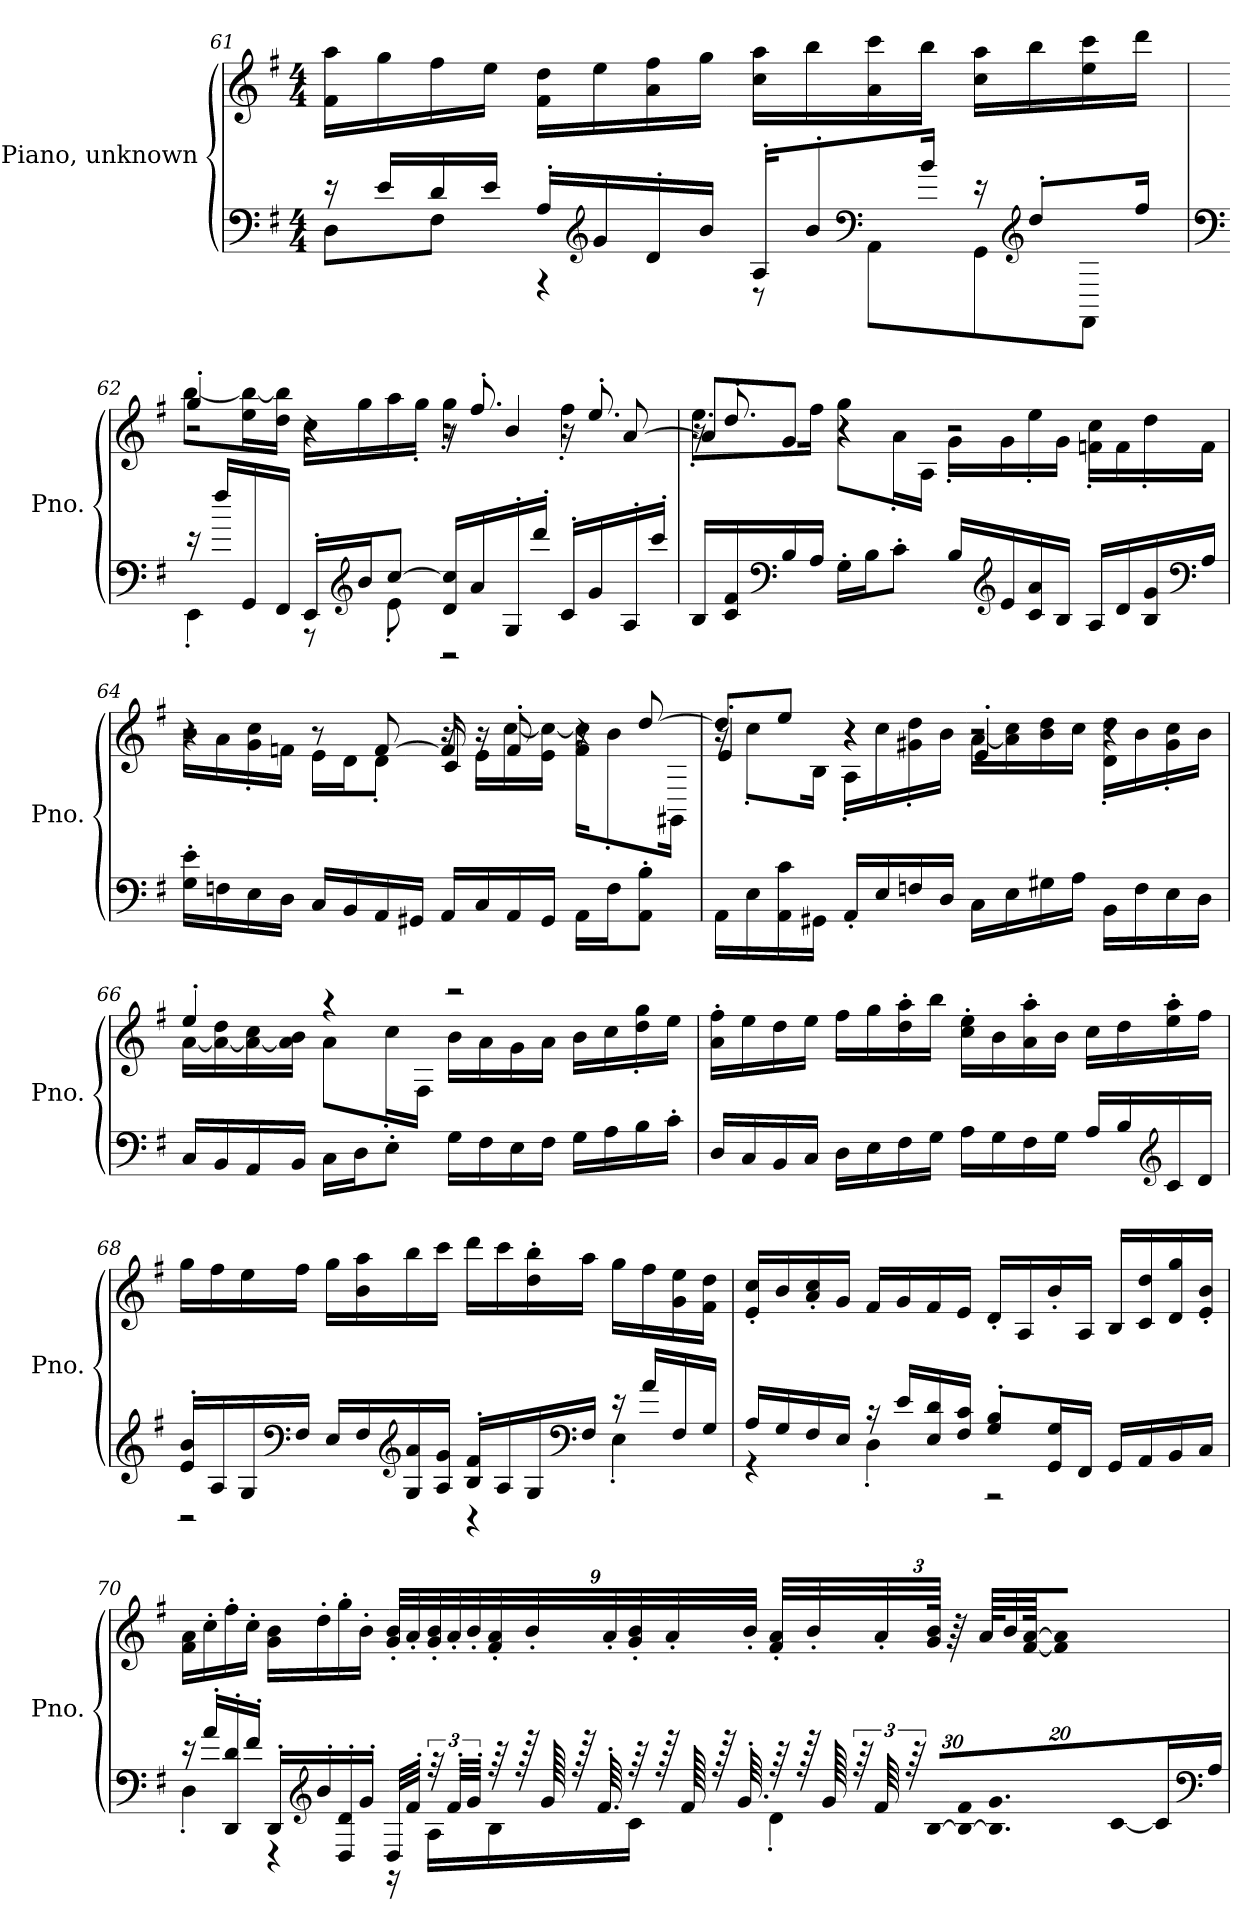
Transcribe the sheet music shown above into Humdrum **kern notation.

**kern	**kern
*part1	*part1
*staff2	*staff1
*I"Piano, unknown	*
*I'Pno.	*
!!LO:LB:g=z
*clefF4	*clefG2
*k[f#]	*k[f#]
*M4/4	*M4/4
=61	=61
*^	*
16r	8D\L	16f#\ 16aa\LL
16e/LL	.	16gg\
16d/	8F#\J	16ff#\
16e/JJ	.	16ee\JJ
16A'/LL	4r	16f#\ 16dd\LL
*clefG2	*	*
16g/	.	16ee\
16d'/	.	16a\ 16ff#\
16b/JJ	.	16gg\JJ
16A'/KL	8r	16cc\ 16aa\LL
8b'/	.	16bb\
*clefF4	*	*
.	8AA\L	16a\ 16ccc\
16b/Jk	.	16bb\JJ
16r	8GG\	16cc\ 16aa\LL
*clefG2	*	*
8dd'/L	.	16bb\
.	8FF#\J	16ee\ 16ccc\
16ff#/Jk	.	16ddd\JJ
=62	=62	=62
*clefF4	*	*
*	*	*^
*	*	*	*^
16r	4EE'\	4gg'/	[8bb\L	2r
16ff#/LL	.	.	.	.
16GG/	.	.	16ee\ 16bb\_L	.
16FF#/JJ	.	.	16dd\ 16bb\]JJ	.
16EE'/LL	8r	4r	16cc\LL	.
*clefG2	*	*	*	*
16b/J	.	.	16gg\	.
[8cc/J	8e'\	.	16aa\	.
.	.	.	16gg'\JJ	.
16d/ 16cc/]LL	2r	16r	4gg'\	8r
16a/	.	8.ff#'/	.	.
16G'/	.	.	.	4b/
16ddd'/JJ	.	.	.	.
16c'/LL	.	16r	4ff#'\	.
16g/	.	8.ee'/	.	.
16A'/	.	.	.	[8a/
16ccc'/JJ	.	.	.	.
*v	*v	*	*	*
!!LO:LB:g=z	!!	!!
=63	=63	=63	=63
16B/LL	16r	8.ee'\L	8a/L]
16c/ 16f#/	8.dd'/	.	.
*clefF4	*	*	*
16B/	.	.	8g/J
16A/JJ	.	16ff#\Jk	.
16G'\LL	4r	8gg\L	4r
16B\J	.	.	.
8c'\J	.	16a'\L	.
.	.	16A\JJ	.
16B/LL	2r	16g'\LL	2r
*clefG2	*	*	*
16e/	.	16g\	.
16c/ 16a/	.	16ee'\	.
16B/JJ	.	16g\JJ	.
16A/LL	.	16fn\' 16cc\'LL	.
16d/	.	16f\	.
16B/ 16g/	.	16dd'\	.
*clefF4	*	*	*
16A/JJ	.	16f\JJ	.
=64	=64	=64	=64
16G\' 16e\'LL	4r	16b\LL	2r
16Fn\	.	16a\	.
16E\	.	16g\' 16cc\'	.
16D\JJ	.	16fn\JJ	.
16C/LL	8r	16e\LL	.
16BB/	.	16d\J	.
16AA/	[8f/	8d'\J	.
16GG#X/JJ	.	.	.
16AA/LL	16f/]	16r	4c'/
16C/	16r	16e\LL	.
16AA/	8f'/	[16cc\	.
16GG#/JJ	.	16e\ 16cc\_JJ	.
16AA\LL	8r	16f\ 16cc\]KL	4r
16F\J	.	8b'\	.
8AA\' 8B\'J	[8dd/	.	.
.	.	16GG#X\Jk	.
!!LO:LB:g=z	!!	!!
=65	=65	=65	=65
16AA\LL	8dd/L]	16r	4e'/
16E\	.	8cc'\L	.
16AA\ 16c\	8ee/J	.	.
16GG#X\JJ	.	16B\Jk	.
16AA'/LL	4r	16A'\LL	4r
16E/	.	16cc\	.
16Fn/	.	16g#X\' 16dd\'	.
16D/JJ	.	16b\JJ	.
16C\LL	2r	[16a\LL	4e'/
16E\	.	16a\] 16cc\	.
16G#X\	.	16b\ 16dd\	.
16A\JJ	.	16cc\JJ	.
16BB\LL	.	16d\' 16dd\'LL	4r
16F\	.	16b\	.
16E\	.	16g#\' 16cc\'	.
16D\JJ	.	16b\JJ	.
*	*	*v	*v
=66	=66	=66
16C/LL	4ee'/	[16a\LL
16BB/	.	16a\_ 16dd\
16AA/	.	16a\_ 16cc\
16BB/JJ	.	16a\] 16b\JJ
16C\LL	4r	8a\L
16D\J	.	.
8E'\J	.	16cc'\L
.	.	16F#\JJ
16G\LL	2r	16b\LL
16F#\	.	16a\
16E\	.	16g\
16F#\JJ	.	16a\JJ
16G\LL	.	16b\LL
16A\	.	16cc\
16B\	.	16dd\' 16gg\'
16c'\JJ	.	16ee\JJ
*	*v	*v
!!LO:LB:g=z
=67	=67
16D/LL	16a\' 16ff#\'LL
16C/	16ee\
16BB/	16dd\
16C/JJ	16ee\JJ
16D\LL	16ff#\LL
16E\	16gg\
16F#\	16dd\' 16aa\'
16G\JJ	16bb\JJ
16A\LL	16cc\' 16ee\'LL
16G\	16b\
16F#\	16a\' 16aa\'
16G\JJ	16b\JJ
16A/LL	16cc\LL
16B/	16dd\
*clefG2	*
16c/	16ee\' 16aa\'
16d/JJ	16ff#\JJ
=68	=68
*^	*
16e/' 16b/'LL	2r	16gg\LL
16A/	.	16ff#\
16G/	.	16ee\
*clefF4	*	*
16F#/JJ	.	16ff#\JJ
16E/LL	.	16gg\LL
16F#/	.	16b\ 16aa\
*clefG2	*	*
16G/ 16a/	.	16bb\
16A/ 16g/JJ	.	16ccc\JJ
16B/' 16f#/'LL	4r	16ddd\LL
16A/	.	16ccc\
16G/	.	16dd\' 16bb\'
*clefF4	*	*
16F#/JJ	.	16aa\JJ
16r	4E'\	16gg\LL
16a/LL	.	16ff#\
16F#/	.	16g\ 16ee\
16G/JJ	.	16f#\ 16dd\JJ
!!LO:PB:g=z
=69	=69	=69
16A/LL	4r	16e/' 16cc/'LL
16G/	.	16b/
16F#/	.	16a/' 16cc/'
16E/JJ	.	16g/JJ
16r	4D'\	16f#/LL
16e/LL	.	16g/
16E/ 16d/	.	16f#/
16F#/ 16c/JJ	.	16e/JJ
8G/' 8B/'L	2r	16d'/LL
.	.	16A/
16GG/ 16G/L	.	16b'/
16FF#/JJ	.	16A/JJ
16GG/LL	.	16B/LL
16AA/	.	16c/ 16dd/
16BB/	.	16d/ 16gg/
16C/JJ	.	16e/' 16b/'JJ
!!LO:LB:g=z
=70	=70	=70
16r	4D'\	16f#\ 16a\LL
16a'/LL	.	16cc'\
16DD/' 16d/'	.	16ff#'\
16f#'/JJ	.	16cc'\JJ
16DD'/LL	4r	16g\ 16b\LL
*clefG2	*	*
16b'/	.	16dd'\
16D/' 16d/'	.	16gg'\
16g'/JJ	.	16b'\JJ
32D/LLL	16r	32g/' 32b/'LLL
32f#'/JJJ	.	32a'/
*	*	*Xbrackettup
48r	16A\LL	48g/' 48b/'
48f#'/LLL	.	48a'/
48g'/JJJ	.	48b'/
64r	16B\	48f#/' 48a/'
128r	.	.
.	.	48b'/
128g/	.	.
128r	.	.
64.f#'/	.	.
.	.	48a'/
64r	16c\JJ	48g/' 48b/'
128r	.	.
.	.	48a'/
128f#/	.	.
128r	.	.
64.g'/	.	.
.	.	48b'/JJJ
64r	4d'\	48f#/' 48a/'LLL
128r	.	.
.	.	48b'/
128g/	.	.
96r	.	.
96f#/	.	48a'/
96r	.	.
*Xbrackettup	*	*
!LO:N:vis=64	!	!
*	*	*brackettup
[960%17B/LLLL	.	96g/ 96b/JJJk
.	.	96r
!LO:N:vis=256	!	!
1920%17B/_ 1920%17f#/K	.	.
.	.	96a/KLLL
!LO:N:vis=64.	!	!
640%17B/] 640%17g/	.	.
*	*	*Xbrackettup
.	.	48b/
.	.	[96f#/ [96a/JJK
1920ryy	.	.
!LO:N:vis=256	!	!
[1920%17c/JJK	.	.
16c/]	.	8f#/] 8a/]J
*clefF4	*	*
16A/JJ	.	.
*v	*v	*
=	=
*-	*-
